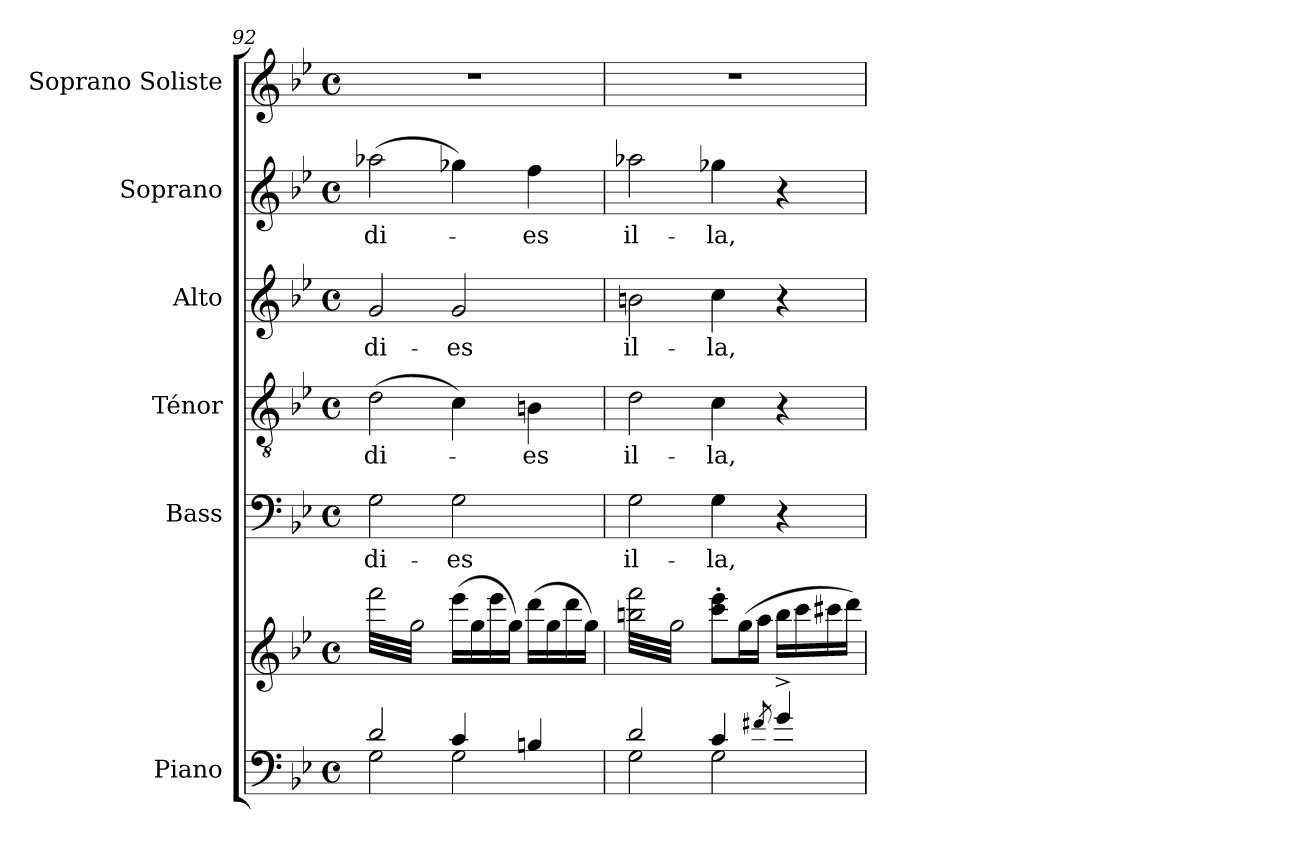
**kern	**kern	**kern	**text	**kern	**text	**kern	**text	**kern	**text	**kern
*part6	*part6	*part5	*part5	*part4	*part4	*part3	*part3	*part2	*part2	*part1
*staff7	*staff6	*staff5	*staff5	*staff4	*staff4	*staff3	*staff3	*staff2	*staff2	*staff1
*I"Piano	*	*I"Bass	*	*I"Ténor	*	*I"Alto	*	*I"Soprano	*	*I"Soprano Soliste
*I'Pno.	*	*I'B.	*	*I'T.	*	*I'A.	*	*I'S.	*	*
!!LO:LB:g=z
*clefF4	*clefG2	*clefF4	*	*clefGv2	*	*clefG2	*	*clefG2	*	*clefG2
*	*	*	*	*	*	*	*	*ITrd2c3	*	*
*k[b-e-]	*k[b-e-]	*k[b-e-]	*	*k[b-e-]	*	*k[b-e-]	*	*k[f#]	*	*k[b-e-]
*M4/4	*M4/4	*M4/4	*	*M4/4	*	*M4/4	*	*M4/4	*	*M4/4
*met(c)	*met(c)	*met(c)	*	*met(c)	*	*met(c)	*	*met(c)	*	*met(c)
=92	=92	=92	=92	=92	=92	=92	=92	=92	=92	=92
*^	*	*	*	*	*	*	*	*	*	*
*	*	*tremolo	*	*	*	*	*	*	*	*	*
2d/	2G\	(32fff\LLL	2G\	di-	(2d\	di-	2g/	di-	(2ffni\	di-	1r
.	.	32gg\)	.	.	.	.	.	.	.	.	.
.	.	32fff\	.	.	.	.	.	.	.	.	.
.	.	32gg\)	.	.	.	.	.	.	.	.	.
.	.	32fff\	.	.	.	.	.	.	.	.	.
.	.	32gg\)	.	.	.	.	.	.	.	.	.
.	.	32fff\	.	.	.	.	.	.	.	.	.
.	.	32gg\)	.	.	.	.	.	.	.	.	.
.	.	32fff\	.	.	.	.	.	.	.	.	.
.	.	32gg\)	.	.	.	.	.	.	.	.	.
.	.	32fff\	.	.	.	.	.	.	.	.	.
.	.	32gg\)	.	.	.	.	.	.	.	.	.
.	.	32fff\	.	.	.	.	.	.	.	.	.
.	.	32gg\)	.	.	.	.	.	.	.	.	.
.	.	32fff\	.	.	.	.	.	.	.	.	.
.	.	32gg\)JJJ	.	.	.	.	.	.	.	.	.
*	*	*Xtremolo	*	*	*	*	*	*	*	*	*
4c/	2G\	(16eee-\LL	2G\	-es	4c\)	.	2g/	-es	4ee-Xi\)	.	.
.	.	.	.	.	.	.	.	.	.	.	.
.	.	16gg\	.	.	.	.	.	.	.	.	.
.	.	.	.	.	.	.	.	.	.	.	.
.	.	16eee-\	.	.	.	.	.	.	.	.	.
.	.	.	.	.	.	.	.	.	.	.	.
.	.	16gg\JJ)	.	.	.	.	.	.	.	.	.
.	.	.	.	.	.	.	.	.	.	.	.
4Bn/	.	(16ddd\LL	.	.	4Bn\	-es	.	.	4ddi\	-es	.
.	.	16gg\	.	.	.	.	.	.	.	.	.
.	.	16ddd\	.	.	.	.	.	.	.	.	.
.	.	16gg\JJ)	.	.	.	.	.	.	.	.	.
=93	=93	=93	=93	=93	=93	=93	=93	=93	=93	=93	=93
*	*	*tremolo	*	*	*	*	*	*	*	*	*
2d/	2G\	(32bbn\ 32fff\LLL	2G\	il-	2d\	il-	2bn\	il-	2ffni\	il-	1r
.	.	32gg\)	.	.	.	.	.	.	.	.	.
.	.	32bbn\ 32fff\	.	.	.	.	.	.	.	.	.
.	.	32gg\)	.	.	.	.	.	.	.	.	.
.	.	32bbn\ 32fff\	.	.	.	.	.	.	.	.	.
.	.	32gg\)	.	.	.	.	.	.	.	.	.
.	.	32bbn\ 32fff\	.	.	.	.	.	.	.	.	.
.	.	32gg\)	.	.	.	.	.	.	.	.	.
.	.	32bbn\ 32fff\	.	.	.	.	.	.	.	.	.
.	.	32gg\)	.	.	.	.	.	.	.	.	.
.	.	32bbn\ 32fff\	.	.	.	.	.	.	.	.	.
.	.	32gg\)	.	.	.	.	.	.	.	.	.
.	.	32bbn\ 32fff\	.	.	.	.	.	.	.	.	.
.	.	32gg\)	.	.	.	.	.	.	.	.	.
.	.	32bbn\ 32fff\	.	.	.	.	.	.	.	.	.
.	.	32gg\)JJJ	.	.	.	.	.	.	.	.	.
*	*	*Xtremolo	*	*	*	*	*	*	*	*	*
4c/	2G\	8ccc\' 8eee-\'L	4G\	-la,	4c\	-la,	4cc\	-la,	4ee-Xi\	-la,	.
.	.	.	.	.	.	.	.	.	.	.	.
.	.	.	.	.	.	.	.	.	.	.	.
.	.	.	.	.	.	.	.	.	.	.	.
.	.	(16gg\L	.	.	.	.	.	.	.	.	.
.	.	.	.	.	.	.	.	.	.	.	.
.	.	16aa\JJ	.	.	.	.	.	.	.	.	.
.	.	.	.	.	.	.	.	.	.	.	.
8qf#X/	.	.	.	.	.	.	.	.	.	.	.
4g^/	.	16bb\LL	4r	.	4r	.	4r	.	4r	.	.
.	.	16ccc\	.	.	.	.	.	.	.	.	.
.	.	16ccc#X\	.	.	.	.	.	.	.	.	.
.	.	16ddd\JJ)	.	.	.	.	.	.	.	.	.
*v	*v	*	*	*	*	*	*	*	*	*	*
=	=	=	=	=	=	=	=	=	=	=
*-	*-	*-	*-	*-	*-	*-	*-	*-	*-	*-
